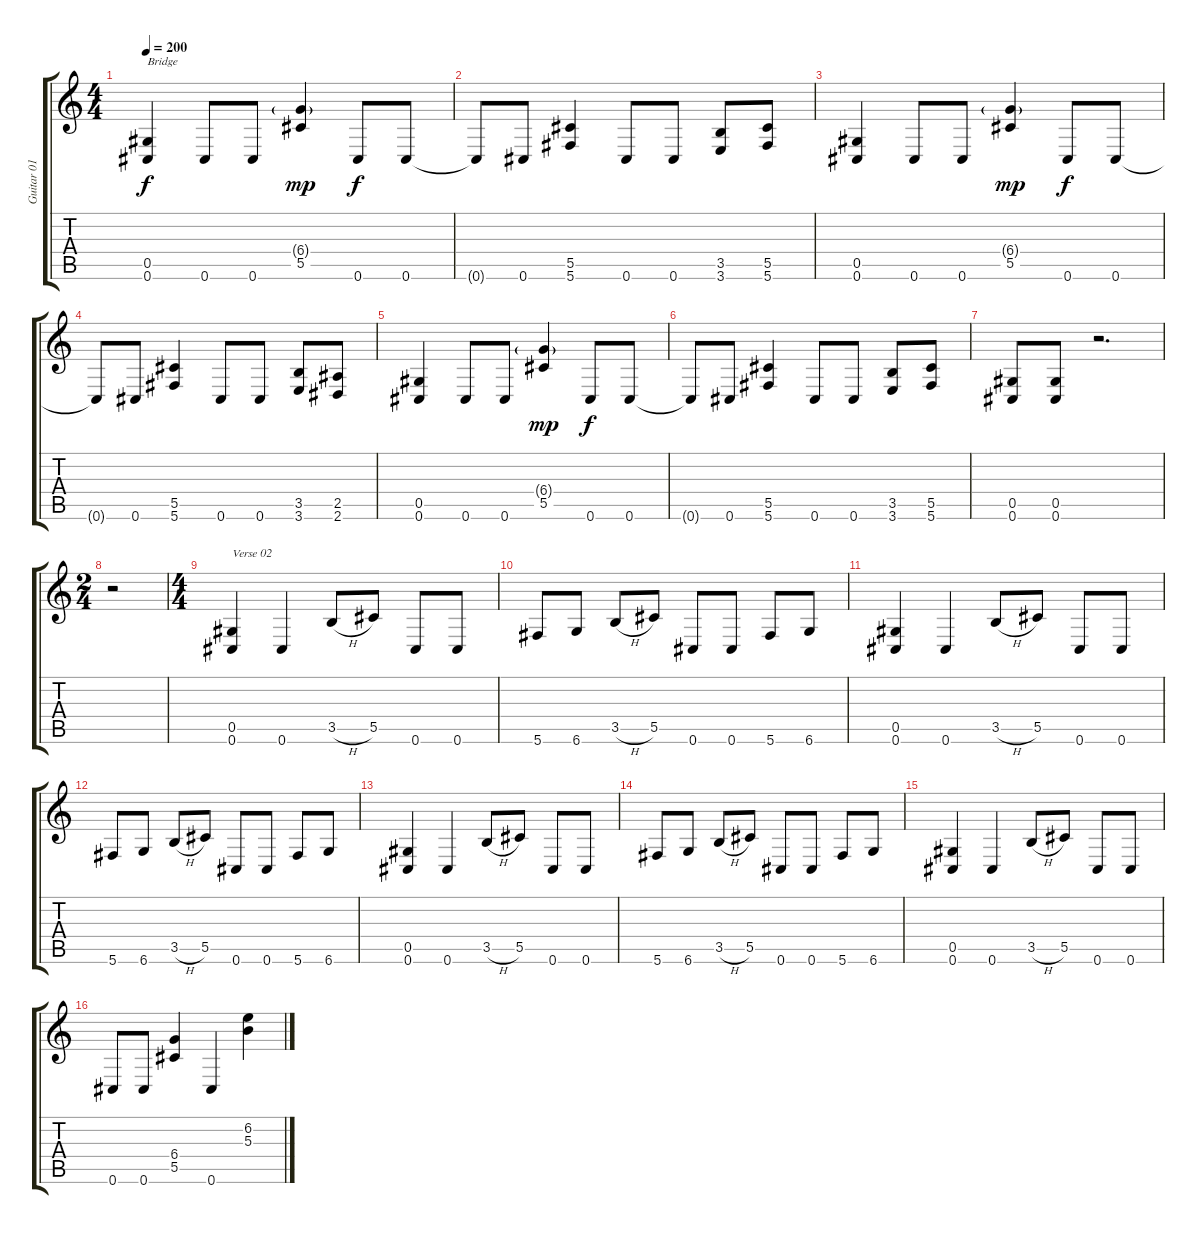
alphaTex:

\track ("Guitar 01" "Guitar 01") {instrument distortionguitar}
\staff {score tabs}
\tuning (Eb4 Bb3 Gb3 Db3 Ab2 Db2) {hide}
\ts (4 4)
\tempo 200
\clef g2
\ks c
(0.5 0.6).4{txt "Bridge" dy f} 0.6.8 0.6.8 (6.4{g} 5.5).4{dy mp} 0.6.8{dy f} 0.6.8 |
0.6{t}.8 0.6.8 (5.5 5.6).4 0.6.8 0.6.8 (3.5 3.6).8 (5.5 5.6).8 |
(0.5 0.6).4 0.6.8 0.6.8 (6.4{g} 5.5).4{dy mp} 0.6.8{dy f} 0.6.8 |
0.6{t}.8 0.6.8 (5.5 5.6).4 0.6.8 0.6.8 (3.5 3.6).8 (2.5 2.6).8 |
(0.5 0.6).4 0.6.8 0.6.8 (6.4{g} 5.5).4{dy mp} 0.6.8{dy f} 0.6.8 |
0.6{t}.8 0.6.8 (5.5 5.6).4 0.6.8 0.6.8 (3.5 3.6).8 (5.5 5.6).8 |
(0.5 0.6).8 (0.5 0.6).8 r.2{d} |
\ts (2 4)
r.2 |
\ts (4 4)
(0.5 0.6).4{txt "Verse 02"} 0.6.4 3.5{h}.8 5.5.8 0.6.8 0.6.8 |
5.6.8 6.6.8 3.5{h}.8 5.5.8 0.6.8 0.6.8 5.6.8 6.6.8 |
(0.5 0.6).4 0.6.4 3.5{h}.8 5.5.8 0.6.8 0.6.8 |
5.6.8 6.6.8 3.5{h}.8 5.5.8 0.6.8 0.6.8 5.6.8 6.6.8 |
(0.5 0.6).4 0.6.4 3.5{h}.8 5.5.8 0.6.8 0.6.8 |
5.6.8 6.6.8 3.5{h}.8 5.5.8 0.6.8 0.6.8 5.6.8 6.6.8 |
(0.5 0.6).4 0.6.4 3.5{h}.8 5.5.8 0.6.8 0.6.8 |
0.6.8 0.6.8 (6.4 5.5).4 0.6.4 (6.2 5.3).4
